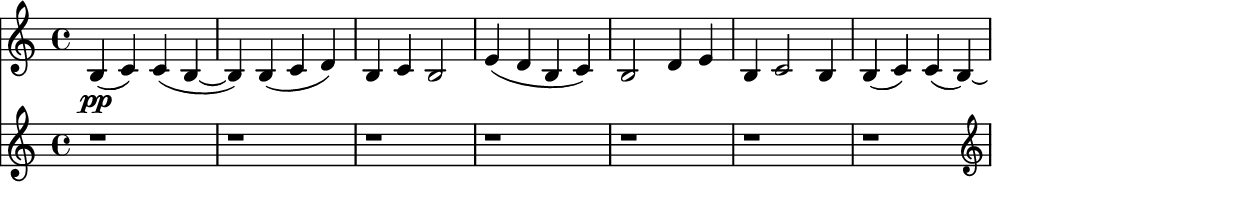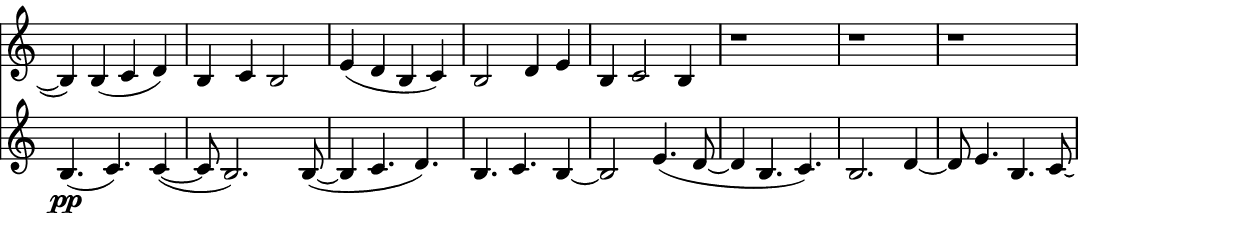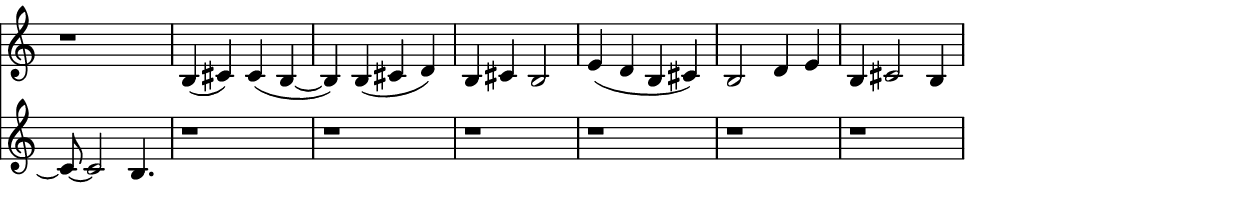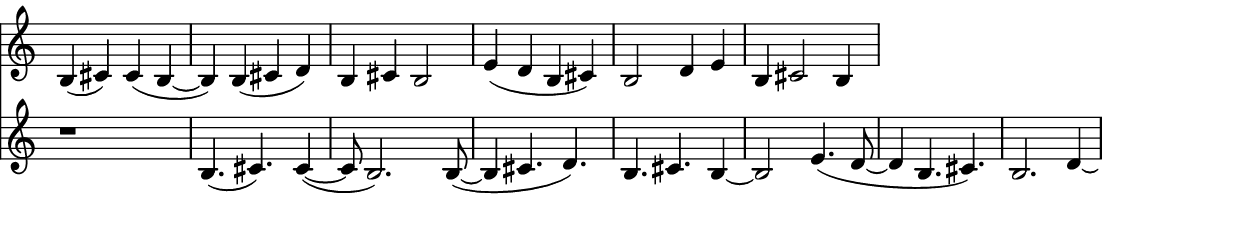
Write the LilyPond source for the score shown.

\include "lilypond-book-preamble.ly"
\paper {
  #(define dump-extents #t)

  indent = 0\mm
  line-width = 210\mm - 2.0 * 0.4\in
  ragged-right = ##t
  force-assignment = #""
  line-width = #(- line-width (* mm  3.000000))
}
\layout {
}
<<
    \new Staff {   \set Staff.instrumentName = "" \clef treble <b>4-\pp( <c'>4) <c'>4( <b>4~ <b>4) <b>4( <c'>4 <d'>4) <b>4 <c'>4 <b>2 <e'>4( <d'>4 <b>4 <c'>4) <b>2 <d'>4 <e'>4 <b>4 <c'>2 <b>4 <b>4( <c'>4) <c'>4( <b>4~ <b>4) <b>4( <c'>4 <d'>4) <b>4 <c'>4 <b>2 <e'>4( <d'>4 <b>4 <c'>4) <b>2 <d'>4 <e'>4 <b>4 <c'>2 <b>4 r1 r1 r1 r1 <b>4( <cis'>4) <cis'>4( <b>4~ <b>4) <b>4( <cis'>4 <d'>4) <b>4 <cis'>4 <b>2 <e'>4( <d'>4 <b>4 <cis'>4) <b>2 <d'>4 <e'>4 <b>4 <cis'>2 <b>4 <b>4( <cis'>4) <cis'>4( <b>4~ <b>4) <b>4( <cis'>4 <d'>4) <b>4 <cis'>4 <b>2 <e'>4( <d'>4 <b>4 <cis'>4) <b>2 <d'>4 <e'>4 <b>4 <cis'>2 <b>4
               }
    \new Staff {   \set Staff.instrumentName = "" r1 r1 r1 r1 r1 r1 r1 \clef treble <b>4.-\pp( <c'>4.) <c'>4~( <c'>8 <b>2.) <b>8~( <b>4 <c'>4. <d'>4.) <b>4. <c'>4. <b>4~ <b>2 <e'>4.( <d'>8~ <d'>4 <b>4. <c'>4.) <b>2. <d'>4~ <d'>8 <e'>4. <b>4. <c'>8~ <c'>8~ <c'>2 <b>4. r1 r1 r1 r1 r1 r1 r1 <b>4.( <cis'>4.) <cis'>4~( <cis'>8 <b>2.) <b>8~( <b>4 <cis'>4. <d'>4.) <b>4. <cis'>4. <b>4~ <b>2 <e'>4.( <d'>8~ <d'>4 <b>4. <cis'>4.) <b>2. <d'>4~ <d'>8 <e'>4. <b>4. <cis'>8~ <cis'>8~ <cis'>2 <b>4.
               }
>>